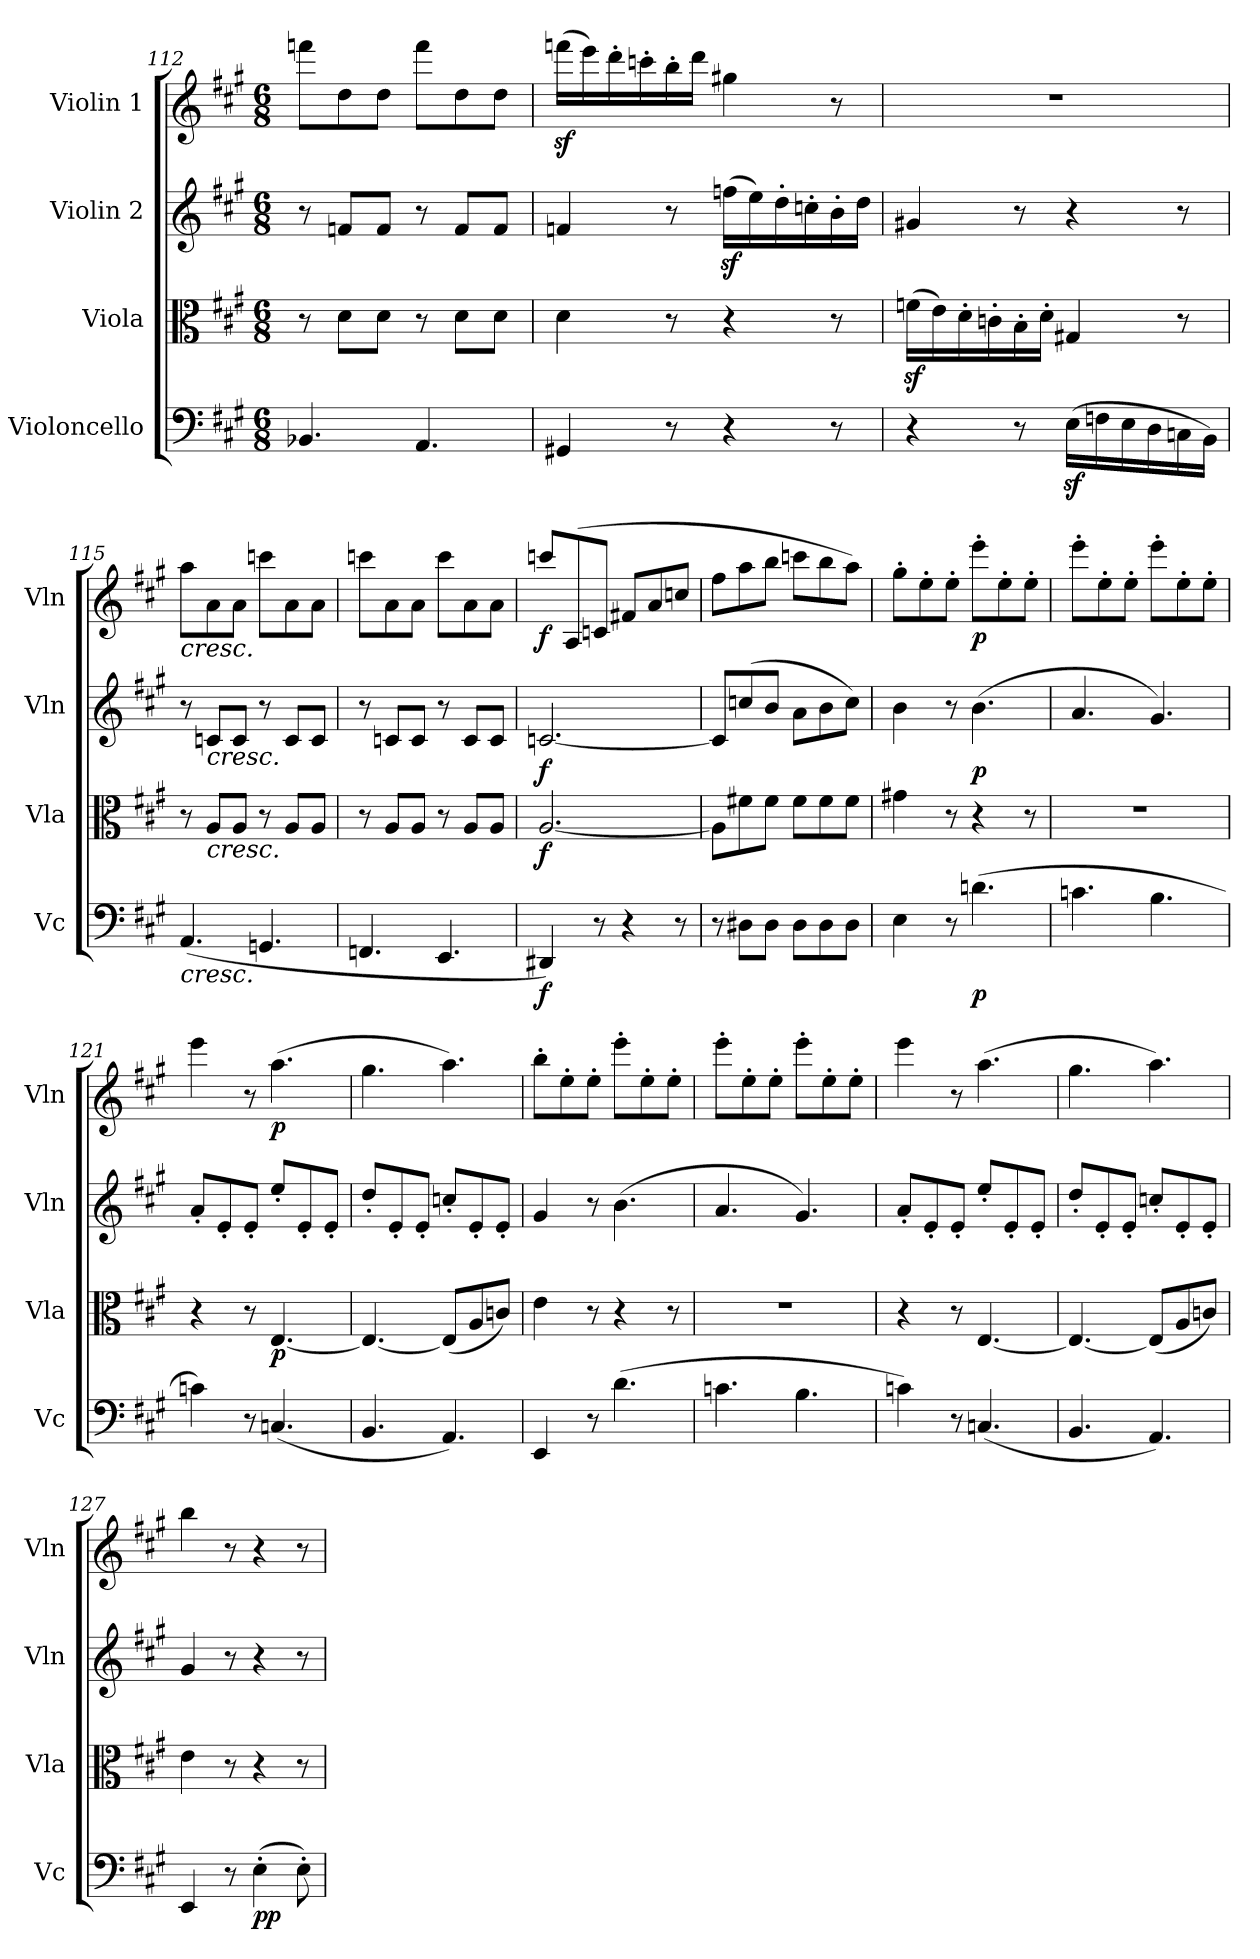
**kern	**dynam	**kern	**dynam	**kern	**dynam	**kern	**dynam
*part4	*part4	*part3	*part3	*part2	*part2	*part1	*part1
*staff4	*staff4	*staff3	*staff3	*staff2	*staff2	*staff1	*staff1
*I"Violoncello	*	*I"Viola	*	*I"Violin 2	*	*I"Violin 1	*
*I'Vc	*	*I'Vla	*	*I'Vln	*	*I'Vln	*
*clefF4	*	*clefC3	*	*clefG2	*	*clefG2	*
*k[f#c#g#]	*	*k[f#c#g#]	*	*k[f#c#g#]	*	*k[f#c#g#]	*
*M6/8	*	*M6/8	*	*M6/8	*	*M6/8	*
=112	=112	=112	=112	=112	=112	=112	=112
4.BB-X/	.	8r	.	8r	.	8fffn\L	.
.	.	8d\L	.	8fn/L	.	8dd\	.
.	.	8d\J	.	8f/J	.	8dd\J	.
4.AA/	.	8r	.	8r	.	8fff\L	.
.	.	8d\L	.	8f/L	.	8dd\	.
.	.	8d\J	.	8f/J	.	8dd\J	.
!!LO:PB:g=z
=113	=113	=113	=113	=113	=113	=113	=113
4GG#X/	.	4d\	.	4fn/	.	(16fffnz<\LL	.
.	.	.	.	.	.	16eee\)	.
.	.	.	.	.	.	16ddd'\	.
.	.	.	.	.	.	16cccn'\	.
8r	.	8r	.	8r	.	16bb'\	.
.	.	.	.	.	.	16ddd\JJ	.
4r	.	4r	.	(16ffnz<\LL	.	4gg#X\	.
.	.	.	.	16ee\)	.	.	.
.	.	.	.	16dd'\	.	.	.
.	.	.	.	16ccn'\	.	.	.
8r	.	8r	.	16b'\	.	8r	.
.	.	.	.	16dd\JJ	.	.	.
=114	=114	=114	=114	=114	=114	=114	=114
4r	.	(16fnz<\LL	.	4g#X/	.	2.r	.
.	.	16e\)	.	.	.	.	.
.	.	16d'\	.	.	.	.	.
.	.	16cn'\	.	.	.	.	.
8r	.	16B'\	.	8r	.	.	.
.	.	16d'\JJ	.	.	.	.	.
(16Ez<\LL	.	4G#X/	.	4r	.	.	.
16Fn\	.	.	.	.	.	.	.
16E\	.	.	.	.	.	.	.
16D\	.	.	.	.	.	.	.
16Cn\	.	8r	.	8r	.	.	.
16BB\JJ)	.	.	.	.	.	.	.
=115	=115	=115	=115	=115	=115	=115	=115
!	!	!	!	!	!	!LO:TX:b:i:t=cresc.	!
!LO:TX:b:i:t=cresc.	!	!	!	!	!	!	!
(<4.AA/	.	8r	.	8r	.	8aa\L	.
!	!	!	!	!LO:TX:b:i:t=cresc.	!	!	!
!	!	!LO:TX:b:i:t=cresc.	!	!	!	!	!
.	.	8A/L	.	8cn/L	.	8a\	.
.	.	8A/J	.	8c/J	.	8a\J	.
4.GGn/	.	8r	.	8r	.	8cccn\L	.
.	.	8A/L	.	8c/L	.	8a\	.
.	.	8A/J	.	8c/J	.	8a\J	.
=116	=116	=116	=116	=116	=116	=116	=116
4.FFn/	.	8r	.	8r	.	8cccn\L	.
.	.	8A/L	.	8cn/L	.	8a\	.
.	.	8A/J	.	8c/J	.	8a\J	.
4.EE/	.	8r	.	8r	.	8ccc\L	.
.	.	8A/L	.	8c/L	.	8a\	.
.	.	8A/J	.	8c/J	.	8a\J	.
!!LO:LB:g=z
=117	=117	=117	=117	=117	=117	=117	=117
!	!LO:DY:b	!	!LO:DY:b	!	!LO:DY:b	!	!LO:DY:b
4DD#X/)	f	[2.A/	f	[2.cn/	f	8cccn/L	f
.	.	.	.	.	.	(8A/	.
8r	.	.	.	.	.	8cn/J	.
4r	.	.	.	.	.	8f#X/L	.
.	.	.	.	.	.	8a/	.
8r	.	.	.	.	.	8ccn/J	.
=118	=118	=118	=118	=118	=118	=118	=118
8r	.	8A\L]	.	8c/L]	.	8ff#\L	.
8D#X\L	.	8f#X\	.	(8ccn/	.	8aa\	.
8D#\J	.	8f#\J	.	8b/J	.	8bb\J	.
8D#\L	.	8f#\L	.	8a\L	.	8cccn\L	.
8D#\	.	8f#\	.	8b\	.	8bb\	.
8D#\J	.	8f#\J	.	8cc\J)	.	8aa\J)	.
=119	=119	=119	=119	=119	=119	=119	=119
4E\	.	4g#X\	.	4b\	.	8gg#'\L	.
.	.	.	.	.	.	8ee'\	.
8r	.	8r	.	8r	.	8ee'\J	.
!	!LO:DY:b	!	!	!	!LO:DY:b	!	!LO:DY:b
(4.dn\	p	4r	.	(4.b\	p	8eee'\L	p
.	.	.	.	.	.	8ee'\	.
.	.	8r	.	.	.	8ee'\J	.
!!LO:LB:g=z
=120	=120	=120	=120	=120	=120	=120	=120
4.cn\	.	2.r	.	4.a/	.	8eee'\L	.
.	.	.	.	.	.	8ee'\	.
.	.	.	.	.	.	8ee'\J	.
4.B\	.	.	.	4.g#/)	.	8eee'\L	.
.	.	.	.	.	.	8ee'\	.
.	.	.	.	.	.	8ee'\J	.
=121	=121	=121	=121	=121	=121	=121	=121
4cn\)	.	4r	.	8a'/L	.	4eee\	.
.	.	.	.	8e'/	.	.	.
8r	.	8r	.	8e'/J	.	8r	.
!	!	!	!LO:DY:b	!	!	!	!LO:DY:b
(4.Cn/	.	[4.E/	p	8ee'/L	.	(4.aa\	p
.	.	.	.	8e'/	.	.	.
.	.	.	.	8e'/J	.	.	.
=122	=122	=122	=122	=122	=122	=122	=122
4.BB/	.	4.E/_	.	8dd'/L	.	4.gg#\	.
.	.	.	.	8e'/	.	.	.
.	.	.	.	8e'/J	.	.	.
4.AA/)	.	(8E/L]	.	8ccn'/L	.	4.aa\)	.
.	.	8A/	.	8e'/	.	.	.
.	.	8cn/J)	.	8e'/J	.	.	.
=123	=123	=123	=123	=123	=123	=123	=123
4EE/	.	4e\	.	4g#/	.	8bb'\L	.
.	.	.	.	.	.	8ee'\	.
8r	.	8r	.	8r	.	8ee'\J	.
(4.d\	.	4r	.	(4.b\	.	8eee'\L	.
.	.	.	.	.	.	8ee'\	.
.	.	8r	.	.	.	8ee'\J	.
=124	=124	=124	=124	=124	=124	=124	=124
4.cn\	.	2.r	.	4.a/	.	8eee'\L	.
.	.	.	.	.	.	8ee'\	.
.	.	.	.	.	.	8ee'\J	.
4.B\	.	.	.	4.g#/)	.	8eee'\L	.
.	.	.	.	.	.	8ee'\	.
.	.	.	.	.	.	8ee'\J	.
=125	=125	=125	=125	=125	=125	=125	=125
4cn\)	.	4r	.	8a'/L	.	4eee\	.
.	.	.	.	8e'/	.	.	.
8r	.	8r	.	8e'/J	.	8r	.
(4.Cn/	.	[4.E/	.	8ee'/L	.	(4.aa\	.
.	.	.	.	8e'/	.	.	.
.	.	.	.	8e'/J	.	.	.
!!LO:LB:g=z
=126	=126	=126	=126	=126	=126	=126	=126
4.BB/	.	4.E/_	.	8dd'/L	.	4.gg#\	.
.	.	.	.	8e'/	.	.	.
.	.	.	.	8e'/J	.	.	.
4.AA/)	.	(8E/L]	.	8ccn'/L	.	4.aa\)	.
.	.	8A/	.	8e'/	.	.	.
.	.	8cn/J)	.	8e'/J	.	.	.
=127	=127	=127	=127	=127	=127	=127	=127
4EE/	.	4e\	.	4g#/	.	4bb\	.
8r	.	8r	.	8r	.	8r	.
!	!LO:DY:b	!	!	!	!	!	!
(4E'\	pp	4r	.	4r	.	4r	.
8E'\)	.	8r	.	8r	.	8r	.
=	=	=	=	=	=	=	=
*-	*-	*-	*-	*-	*-	*-	*-
